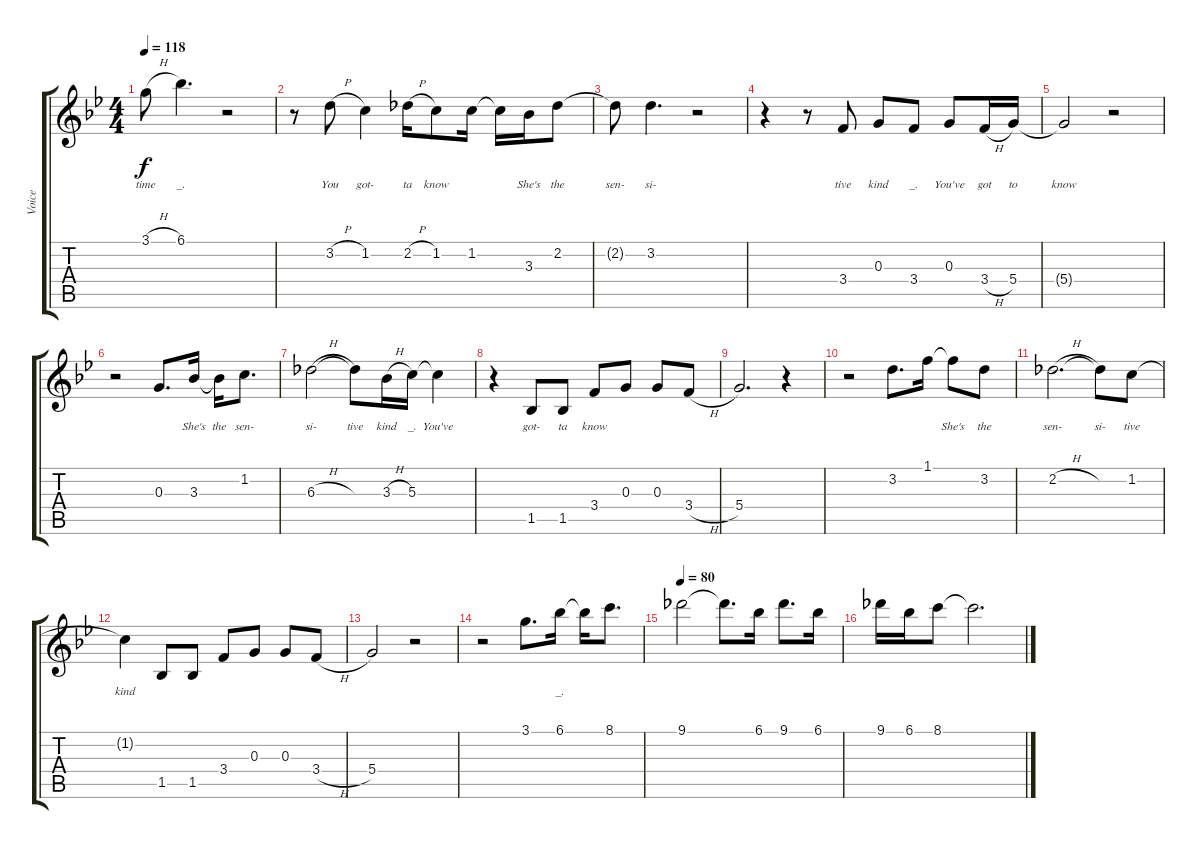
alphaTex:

\track ("Voice" "Voice") {instrument acousticguitarsteel}
\staff {score tabs}
\tuning (E4 B3 G3 D3 A2 E2) {hide}
\ts (4 4)
\tempo 118
\clef g2
\ks bb
3.1{h}.8{lyrics (0 "time") lyrics (1 "") lyrics (2 "") lyrics (3 "") lyrics (4 "") dy f} 6.1.4{d lyrics (0 "_.") lyrics (1 "") lyrics (2 "") lyrics (3 "") lyrics (4 "")} r.2 |
r.8 3.2{h}.8{lyrics (0 "You") lyrics (1 "") lyrics (2 "") lyrics (3 "") lyrics (4 "")} 1.2.4{lyrics (0 "got-") lyrics (1 "") lyrics (2 "") lyrics (3 "") lyrics (4 "")} 2.2{h}.16{lyrics (0 "ta") lyrics (1 "") lyrics (2 "") lyrics (3 "") lyrics (4 "")} 1.2.8{lyrics (0 "know") lyrics (1 "") lyrics (2 "") lyrics (3 "") lyrics (4 "")} 1.2.16{lyrics (0 "") lyrics (1 "") lyrics (2 "") lyrics (3 "") lyrics (4 "")} 1.2{t}.16{lyrics (0 "") lyrics (1 "") lyrics (2 "") lyrics (3 "") lyrics (4 "")} 3.3.16{lyrics (0 "She's") lyrics (1 "") lyrics (2 "") lyrics (3 "") lyrics (4 "")} 2.2.8{lyrics (0 "the") lyrics (1 "") lyrics (2 "") lyrics (3 "") lyrics (4 "")} |
2.2{t}.8{lyrics (0 "sen-") lyrics (1 "") lyrics (2 "") lyrics (3 "") lyrics (4 "")} 3.2.4{d lyrics (0 "si-") lyrics (1 "") lyrics (2 "") lyrics (3 "") lyrics (4 "")} r.2 |
r.4 r.8 3.4.8{lyrics (0 "tive") lyrics (1 "") lyrics (2 "") lyrics (3 "") lyrics (4 "")} 0.3.8{lyrics (0 "kind") lyrics (1 "") lyrics (2 "") lyrics (3 "") lyrics (4 "")} 3.4.8{lyrics (0 "_.") lyrics (1 "") lyrics (2 "") lyrics (3 "") lyrics (4 "")} 0.3.8{lyrics (0 "You've") lyrics (1 "") lyrics (2 "") lyrics (3 "") lyrics (4 "")} 3.4{h}.16{lyrics (0 "got") lyrics (1 "") lyrics (2 "") lyrics (3 "") lyrics (4 "")} 5.4.16{lyrics (0 "to") lyrics (1 "") lyrics (2 "") lyrics (3 "") lyrics (4 "")} |
5.4{t}.2{lyrics (0 "know") lyrics (1 "") lyrics (2 "") lyrics (3 "") lyrics (4 "")} r.2 |
r.2 0.3.8{d lyrics (0 "") lyrics (1 "") lyrics (2 "") lyrics (3 "") lyrics (4 "")} 3.3.16{lyrics (0 "She's") lyrics (1 "") lyrics (2 "") lyrics (3 "") lyrics (4 "")} 3.3{t}.16{lyrics (0 "the") lyrics (1 "") lyrics (2 "") lyrics (3 "") lyrics (4 "")} 1.2.8{d lyrics (0 "sen-") lyrics (1 "") lyrics (2 "") lyrics (3 "") lyrics (4 "")} |
6.3{h}.2{lyrics (0 "si-") lyrics (1 "") lyrics (2 "") lyrics (3 "") lyrics (4 "")} 6.3{t}.8{lyrics (0 "tive") lyrics (1 "") lyrics (2 "") lyrics (3 "") lyrics (4 "")} 3.3{h}.16{lyrics (0 "kind") lyrics (1 "") lyrics (2 "") lyrics (3 "") lyrics (4 "")} 5.3.16{lyrics (0 "_.") lyrics (1 "") lyrics (2 "") lyrics (3 "") lyrics (4 "")} 5.3{t}.4{lyrics (0 "You've") lyrics (1 "") lyrics (2 "") lyrics (3 "") lyrics (4 "")} |
r.4 1.5.8{lyrics (0 "got-") lyrics (1 "") lyrics (2 "") lyrics (3 "") lyrics (4 "")} 1.5.8{lyrics (0 "ta") lyrics (1 "") lyrics (2 "") lyrics (3 "") lyrics (4 "")} 3.4.8{lyrics (0 "know") lyrics (1 "") lyrics (2 "") lyrics (3 "") lyrics (4 "")} 0.3.8{lyrics (0 "") lyrics (1 "") lyrics (2 "") lyrics (3 "") lyrics (4 "")} 0.3.8{lyrics (0 "") lyrics (1 "") lyrics (2 "") lyrics (3 "") lyrics (4 "")} 3.4{h}.8{lyrics (0 "") lyrics (1 "") lyrics (2 "") lyrics (3 "") lyrics (4 "")} |
5.4.2{d lyrics (0 "") lyrics (1 "") lyrics (2 "") lyrics (3 "") lyrics (4 "")} r.4 |
r.2 3.2.8{d lyrics (0 "") lyrics (1 "") lyrics (2 "") lyrics (3 "") lyrics (4 "")} 1.1.16{lyrics (0 "") lyrics (1 "") lyrics (2 "") lyrics (3 "") lyrics (4 "")} 1.1{t}.8{lyrics (0 "She's") lyrics (1 "") lyrics (2 "") lyrics (3 "") lyrics (4 "")} 3.2.8{lyrics (0 "the") lyrics (1 "") lyrics (2 "") lyrics (3 "") lyrics (4 "")} |
2.2{h}.2{d lyrics (0 "sen-") lyrics (1 "") lyrics (2 "") lyrics (3 "") lyrics (4 "")} 2.2{t}.8{lyrics (0 "si-") lyrics (1 "") lyrics (2 "") lyrics (3 "") lyrics (4 "")} 1.2.8{lyrics (0 "tive") lyrics (1 "") lyrics (2 "") lyrics (3 "") lyrics (4 "")} |
1.2{t}.4{lyrics (0 "kind") lyrics (1 "") lyrics (2 "") lyrics (3 "") lyrics (4 "")} 1.5.8{lyrics (0 "") lyrics (1 "") lyrics (2 "") lyrics (3 "") lyrics (4 "")} 1.5.8{lyrics (0 "") lyrics (1 "") lyrics (2 "") lyrics (3 "") lyrics (4 "")} 3.4.8{lyrics (0 "") lyrics (1 "") lyrics (2 "") lyrics (3 "") lyrics (4 "")} 0.3.8{lyrics (0 "") lyrics (1 "") lyrics (2 "") lyrics (3 "") lyrics (4 "")} 0.3.8{lyrics (0 "") lyrics (1 "") lyrics (2 "") lyrics (3 "") lyrics (4 "")} 3.4{h}.8{lyrics (0 "") lyrics (1 "") lyrics (2 "") lyrics (3 "") lyrics (4 "")} |
5.4.2{lyrics (0 "") lyrics (1 "") lyrics (2 "") lyrics (3 "") lyrics (4 "")} r.2 |
r.2 3.1.8{d lyrics (0 "") lyrics (1 "") lyrics (2 "") lyrics (3 "") lyrics (4 "")} 6.1.16{lyrics (0 "_.") lyrics (1 "") lyrics (2 "") lyrics (3 "") lyrics (4 "")} 6.1{t}.16 8.1.8{d} |
\tempo 80
9.1.2 9.1{t}.8{d} 6.1.16 9.1.8{d} 6.1.16 |
9.1.16 6.1.16 8.1.8 8.1{t}.2{d}
